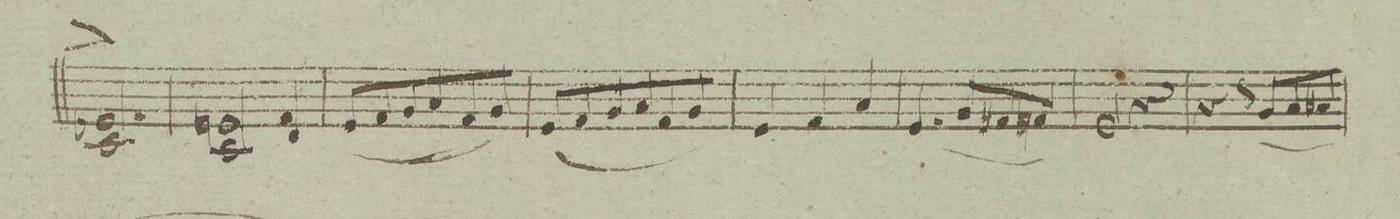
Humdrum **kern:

**kern	**dynam
*I"Violino. 2do	*
*clefG2	*
*k[]	*
*M3/4	*
2.e-X 2.c^>/	.
=9	=9
2en 2c/	.
4f 4d/	.
=10	=10
(8e/L	.
8f/	.
8g/	.
8a/	.
8f/	.
8g/J)	.
=11	=11
(8e/L	.
8f/	.
8g/	.
8a/	.
8f/	.
8g/J)	.
=12	=12
4e/	.
4f/	.
4a/	.
=13	=13
(4.e/	.
8g/L	.
8f#X/	.
8fn/J)	.
=14	=14
2e/	.
4r	.
=15	=15
4r	.
8r	.
(8g/L	.
8a/	.
8a#X/J)	.
=16	=16
*-	*-
